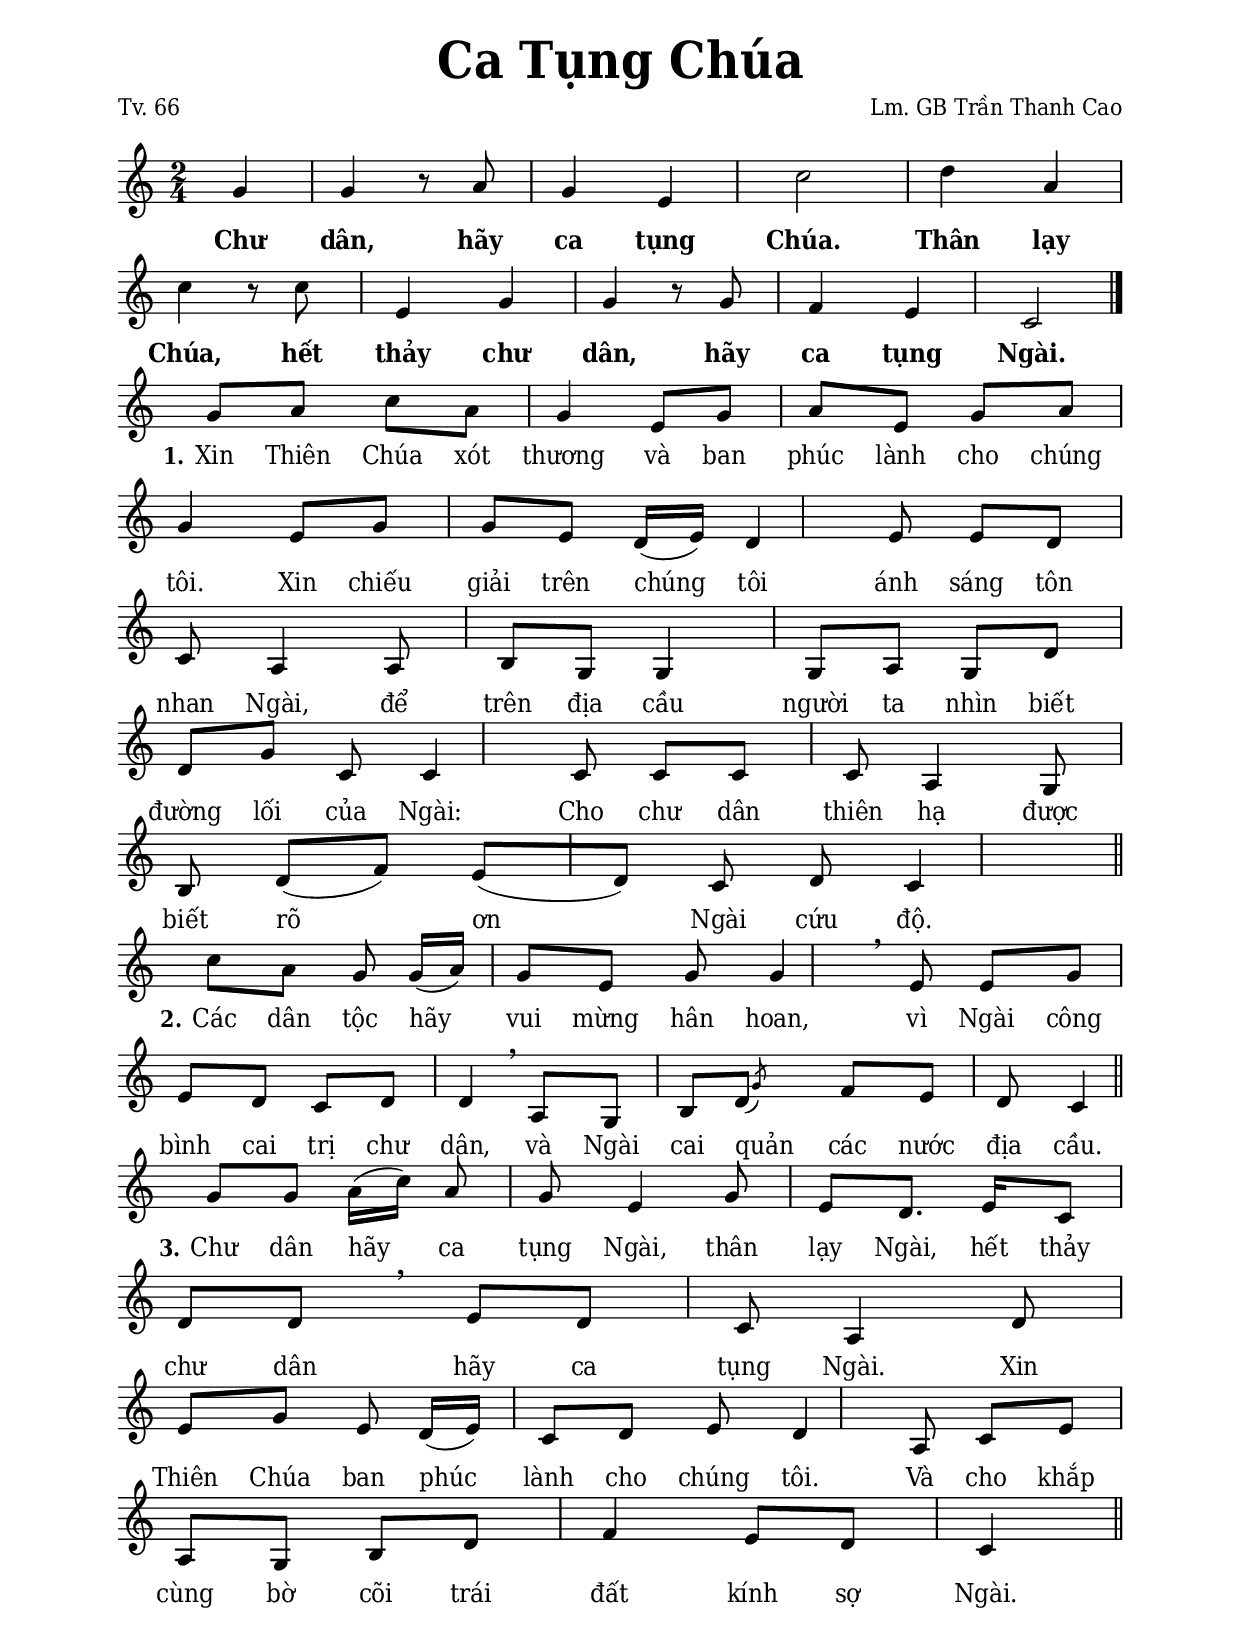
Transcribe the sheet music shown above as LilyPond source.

% Cài đặt chung
\version "2.22.1"
\include "english.ly"

\header {
  title = \markup { \fontsize #3 "Ca Tụng Chúa" }
  poet = "Tv. 66"
  composer = "Lm. GB Trần Thanh Cao"
  arranger = " "
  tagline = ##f
}

% Nhạc điệp khúc
nhacDiepKhuc= \relative c'' {
  <>^\markup { \halign #35 " " }
  \partial 4 g4 |
  g r8 a |
  g4 e |
  c'2 |
  d4 a |
  c4 r8 c |
  e,4 g |
  g r8 g |
  f4 e |
  c2 \bar "|."
}

% Nhạc phiên khúc
nhacPhienKhucMot = \relative c'' {
  g8 a c a g4 e8 g a e g a g4
  e8 g g e d16 ([e]) d4
  e8 e d c a4
  a8 b g g4 g8 a g d' d g c, c4
  c8 c c c a4 g8 b d ([f]) e ([d]) c d c4 \bar "||"
}


nhacPhienKhucHai = \relative c'' {
  #(define afterGraceFraction (cons 1 4))
  c8 a g g16 ([a]) g8 e g g4 \breathe
  e8 e g e d c d d4 \breathe
  a8 g b
  \afterGrace d8 ({
    \override Flag.stroke-style = #"grace"
    \tweak font-size #-4 g)}
  \revert Flag.stroke-style
  f e d c4 \bar "||"
}

nhacPhienKhucBa = \relative c'' {
  g8 g a16 ([c]) a8 g e4
  g8 e d8. e16 c8 d d \breathe
  e8 d c a4 d8 e g e d16 ([e]) c8 d e d4
  a8 c e a, g b d f4 e8 d c4 \bar "||"
}

% Lời điệp khúc
loiDiepKhuc = \lyricmode {
  Chư dân, hãy ca tụng Chúa.
  Thân lạy
  \override LyricText.extra-offset = #'(0 . 1)
  Chúa,
  hết thảy chư dân, hãy ca tụng Ngài.
}

% Lời phiên khúc
loiPhienKhucMot = \lyricmode {
  \set stanza = #"1."
  Xin Thiên Chúa xót thương
  và ban phúc lành cho chúng tôi.
  Xin chiếu giải trên chúng tôi ánh sáng tôn nhan Ngài,
  để trên địa cầu người ta nhìn biết đường lối của Ngài:
  Cho chư dân thiên hạ được biết rõ ơn Ngài cứu độ.
}

loiPhienKhucHai = \lyricmode {
  \set stanza = #"2."
  Các dân tộc hãy vui mừng hân hoan,
  vì Ngài công bình cai trị chư dân,
  và Ngài cai quản các nước địa cầu.
}

loiPhienKhucBa = \lyricmode {
  \set stanza = #"3."
  Chư dân hãy ca tụng Ngài,
  thân lạy Ngài, hết thảy chư dân hãy ca tụng Ngài.
  Xin Thiên Chúa ban phúc lành cho chúng tôi.
  Và cho khắp cùng bờ cõi trái đất kính sợ Ngài.
}

% Dàn trang
\paper {
  #(set-paper-size "a4")
  top-margin = 20\mm
  bottom-margin = 10\mm
  left-margin = 20\mm
  right-margin = 20\mm
  indent = #0
  #(define fonts
    (make-pango-font-tree
      "Deja Vu Serif Condensed"
      "Deja Vu Serif Condensed"
      "Deja Vu Serif Condensed"
      (/ 20 20)))
  page-count = #1
  system-system-spacing = #'((basic-distance . 12)
                             (minimum-distance . 12)
                             (padding . 1))
  score-system-spacing = #'((basic-distance . 12)
                             (minimum-distance . 12)
                             (padding . 1))
}

% Thiết lập tông và nhịp
TongNhip = { \key c \major \time 2/4 }

\score {
  \new ChoirStaff <<
    \new Staff = diepKhuc \with {
        \consists "Merge_rests_engraver"
        %\magnifyStaff #(magstep +1)
      }
      <<
      \new Voice = beSop {
        \TongNhip \stemNeutral \nhacDiepKhuc
      }
    >>
    \new Lyrics \with {
          \override VerticalAxisGroup.
            nonstaff-relatedstaff-spacing.padding = #2.2
          \override VerticalAxisGroup.
            nonstaff-unrelatedstaff-spacing.padding = #1
        }
        \lyricsto beSop \loiDiepKhuc
  >>
  \layout {
    \override Lyrics.LyricText.font-series = #'bold
    %\override Lyrics.LyricText.font-size = #+2
    \override Lyrics.LyricSpace.minimum-distance = #5
    \override Score.BarNumber.break-visibility = ##(#f #f #f)
    \override Score.SpacingSpanner.uniform-stretching = ##t
  }
}

\score {
  \new ChoirStaff <<
    \new Staff = phienKhuc \with {
        %\magnifyStaff #(magstep +1)
      }
      <<
      \new Voice = beSop {
        \TongNhip \nhacPhienKhucMot
      }
    >>
    \new Lyrics \with {
          \override VerticalAxisGroup.
            nonstaff-relatedstaff-spacing.padding = #1
          \override VerticalAxisGroup.
            nonstaff-unrelatedstaff-spacing.padding = #1
        }
        \lyricsto beSop \loiPhienKhucMot
  >>
  \layout {
    \override Staff.TimeSignature.transparent = ##t
    %\override Lyrics.LyricText.font-size = #+2
    \override Lyrics.LyricSpace.minimum-distance = #3
    \override Score.BarNumber.break-visibility = ##(#f #f #f)
    \override Score.SpacingSpanner.uniform-stretching = ##t
    \set Score.barAlways = ##t
    \set Score.defaultBarType = ""
  } 
}

\score {
  \new ChoirStaff <<
    \new Staff = phienKhuc \with {
        %\magnifyStaff #(magstep +1)
      }
      <<
      \new Voice = beSop {
        \TongNhip \nhacPhienKhucHai
      }
    >>
    \new Lyrics \with {
          \override VerticalAxisGroup.
            nonstaff-relatedstaff-spacing.padding = #1
          \override VerticalAxisGroup.
            nonstaff-unrelatedstaff-spacing.padding = #1
        }
        \lyricsto beSop \loiPhienKhucHai
  >>
  \layout {
    \override Staff.TimeSignature.transparent = ##t
    %\override Lyrics.LyricText.font-size = #+2
    \override Lyrics.LyricSpace.minimum-distance = #3
    \override Score.BarNumber.break-visibility = ##(#f #f #f)
    \override Score.SpacingSpanner.uniform-stretching = ##t
    \set Score.barAlways = ##t
    \set Score.defaultBarType = ""
  } 
}

\score {
  \new ChoirStaff <<
    \new Staff = phienKhuc \with {
        %\magnifyStaff #(magstep +1)
      }
      <<
      \new Voice = beSop {
        \TongNhip \nhacPhienKhucBa
      }
    >>
    \new Lyrics \with {
          \override VerticalAxisGroup.
            nonstaff-relatedstaff-spacing.padding = #1
          \override VerticalAxisGroup.
            nonstaff-unrelatedstaff-spacing.padding = #1
        }
        \lyricsto beSop \loiPhienKhucBa
  >>
  \layout {
    \override Staff.TimeSignature.transparent = ##t
    %\override Lyrics.LyricText.font-size = #+2
    \override Lyrics.LyricSpace.minimum-distance = #3
    \override Score.BarNumber.break-visibility = ##(#f #f #f)
    \override Score.SpacingSpanner.uniform-stretching = ##t
    \set Score.barAlways = ##t
    \set Score.defaultBarType = ""
  } 
}
